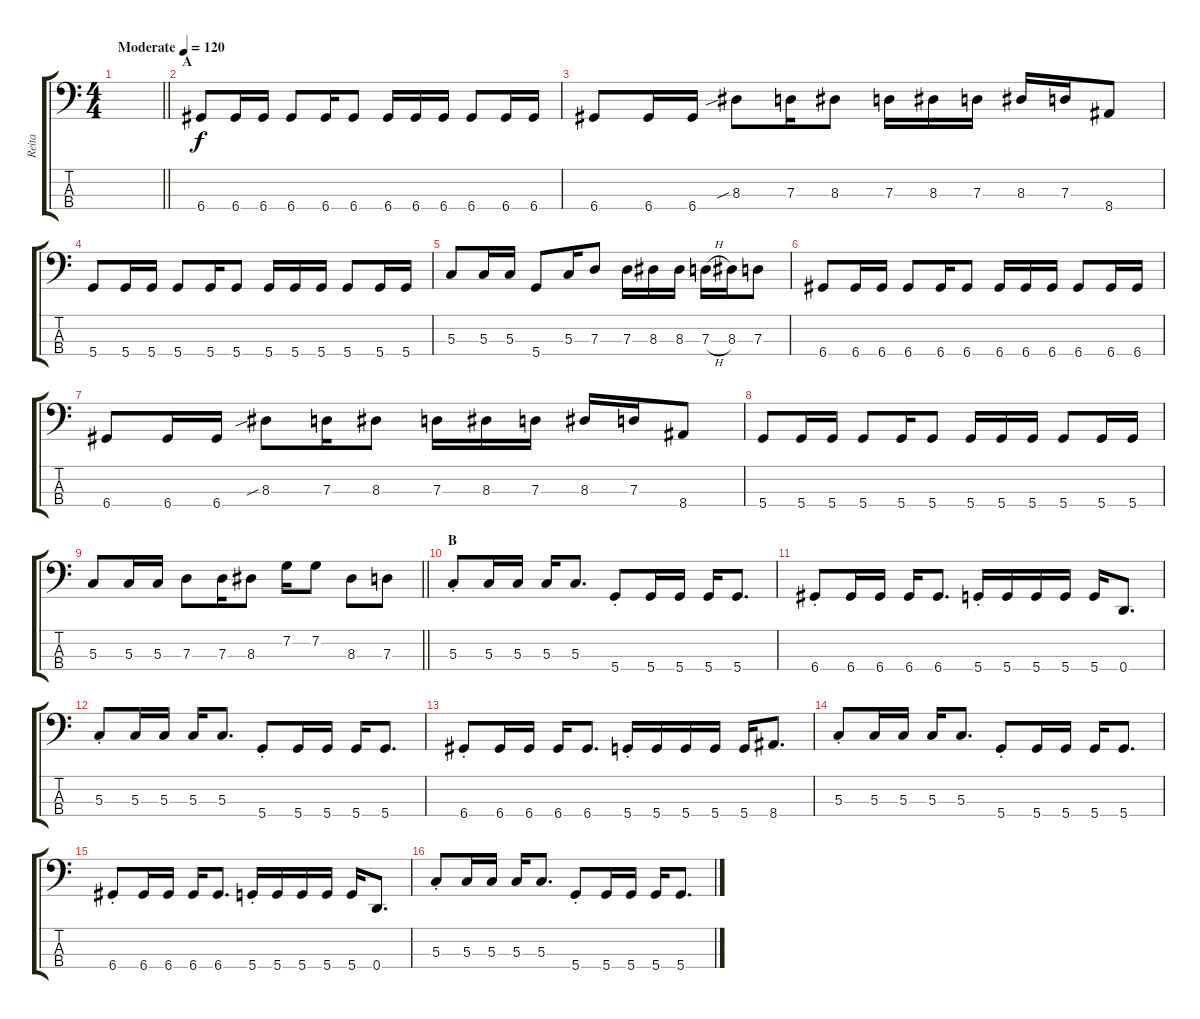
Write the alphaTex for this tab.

\track ("Reita" "Reita") {instrument electricbasspick}
\staff {score tabs}
\tuning (F2 C2 G1 D1) {hide}
\ts (4 4)
\tempo (120 "Moderate")
\clef f4
\barLineRight lightlight
\ks c
|
\section ("" "A")
6.4.8 6.4.16 6.4.16 6.4.8 6.4.16 6.4.8 6.4.16 6.4.16 6.4.16 6.4.8 6.4.16 6.4.16 |
6.4.8 6.4.16 6.4.16 8.3{sib}.8 7.3.16 8.3.8 7.3.16 8.3.16 7.3.16 8.3.16 7.3.16 8.4.8 |
5.4.8 5.4.16 5.4.16 5.4.8 5.4.16 5.4.8 5.4.16 5.4.16 5.4.16 5.4.8 5.4.16 5.4.16 |
5.3.8 5.3.16 5.3.16 5.4.8 5.3.16 7.3.8 7.3.16 8.3.16 8.3.16 7.3{h}.16 8.3.16 7.3.8 |
6.4.8 6.4.16 6.4.16 6.4.8 6.4.16 6.4.8 6.4.16 6.4.16 6.4.16 6.4.8 6.4.16 6.4.16 |
6.4.8 6.4.16 6.4.16 8.3{sib}.8 7.3.16 8.3.8 7.3.16 8.3.16 7.3.16 8.3.16 7.3.16 8.4.8 |
5.4.8 5.4.16 5.4.16 5.4.8 5.4.16 5.4.8 5.4.16 5.4.16 5.4.16 5.4.8 5.4.16 5.4.16 |
\barLineRight lightlight
5.3.8 5.3.16 5.3.16 7.3.8 7.3.16 8.3.8 7.2.16 7.2.8 8.3.8 7.3.8 |
\section ("" "B")
5.3{st}.8 5.3.16 5.3.16 5.3.16 5.3.8{d} 5.4{st}.8 5.4.16 5.4.16 5.4.16 5.4.8{d} |
6.4{st}.8 6.4.16 6.4.16 6.4.16 6.4.8{d} 5.4{st}.16 5.4.16 5.4.16 5.4.16 5.4.16 0.4.8{d} |
5.3{st}.8 5.3.16 5.3.16 5.3.16 5.3.8{d} 5.4{st}.8 5.4.16 5.4.16 5.4.16 5.4.8{d} |
6.4{st}.8 6.4.16 6.4.16 6.4.16 6.4.8{d} 5.4{st}.16 5.4.16 5.4.16 5.4.16 5.4.16 8.4.8{d} |
5.3{st}.8 5.3.16 5.3.16 5.3.16 5.3.8{d} 5.4{st}.8 5.4.16 5.4.16 5.4.16 5.4.8{d} |
6.4{st}.8 6.4.16 6.4.16 6.4.16 6.4.8{d} 5.4{st}.16 5.4.16 5.4.16 5.4.16 5.4.16 0.4.8{d} |
5.3{st}.8 5.3.16 5.3.16 5.3.16 5.3.8{d} 5.4{st}.8 5.4.16 5.4.16 5.4.16 5.4.8{d}
